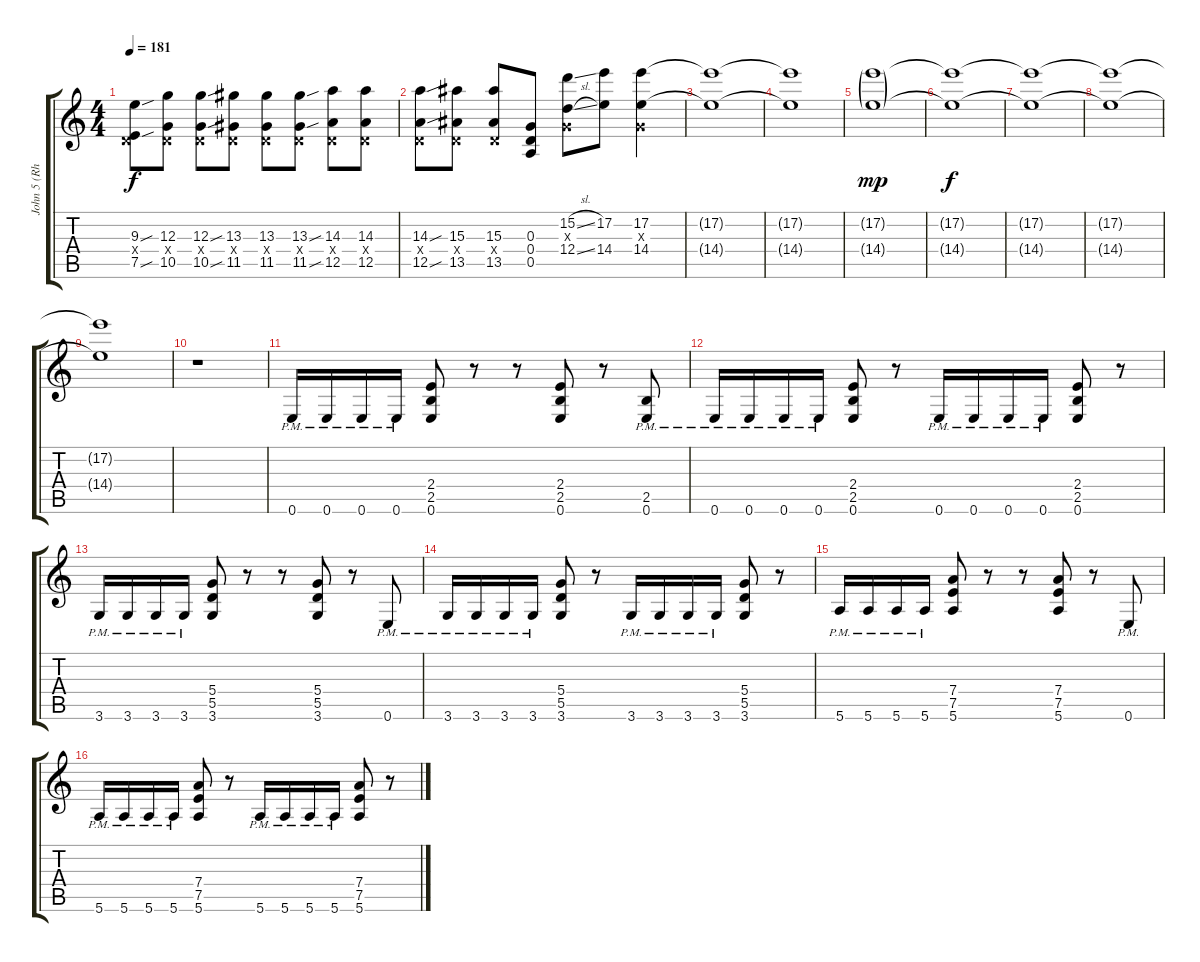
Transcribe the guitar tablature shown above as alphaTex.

\track ("John 5 (Rhythm 1)" "John 5 (Rh") {instrument overdrivenguitar}
\staff {score tabs}
\tuning (E4 B3 G3 D3 A2 E2) {hide}
\ts (4 4)
\tempo 181
\clef g2
\ks c
(9.3{sou} 0.4{x} 7.5{sou}).8{dy f} (12.3 0.4{x} 10.5).8 (12.3{sou} 0.4{x} 10.5{sou}).8 (13.3 0.4{x} 11.5).8 (13.3 0.4{x} 11.5).8 (13.3{sou} 0.4{x} 11.5{sou}).8 (14.3 0.4{x} 12.5).8 (14.3 0.4{x} 12.5).8 |
(14.3{sou} 0.4{x} 12.5{sou}).8 (15.3 0.4{x} 13.5).8 (15.3 0.4{x} 13.5).8 (0.3 0.4 0.5).8 (15.2{sl} 0.3{x} 12.4{sl}).8 (17.2 14.4).8 (17.2 0.3{x} 14.4).4 |
(17.2{t} 14.4{t}).1 |
(17.2{t} 14.4{t}).1 |
(17.2{g} 14.4{g}).1{dy mp volume 13} |
(17.2{t} 14.4{t}).1{dy f volume 12} |
(17.2{t} 14.4{t}).1{volume 8} |
(17.2{t} 14.4{t}).1{volume 6} |
(17.2{t} 14.4{t}).1{volume 2} |
r.1 |
0.6{pm}.16{volume 10 instrument distortionguitar} 0.6{pm}.16 0.6{pm}.16 0.6{pm}.16 (2.4 2.5 0.6).8 r.8 r.8 (2.4 2.5 0.6).8 r.8 (2.5{pm} 0.6{pm}).8 |
0.6{pm}.16 0.6{pm}.16 0.6{pm}.16 0.6{pm}.16 (2.4 2.5 0.6).8 r.8 0.6{pm}.16 0.6{pm}.16 0.6{pm}.16 0.6{pm}.16 (2.4 2.5 0.6).8 r.8 |
3.6{pm}.16 3.6{pm}.16 3.6{pm}.16 3.6{pm}.16 (5.4 5.5 3.6).8 r.8 r.8 (5.4 5.5 3.6).8 r.8 0.6{pm}.8 |
3.6{pm}.16 3.6{pm}.16 3.6{pm}.16 3.6{pm}.16 (5.4 5.5 3.6).8 r.8 3.6{pm}.16 3.6{pm}.16 3.6{pm}.16 3.6{pm}.16 (5.4 5.5 3.6).8 r.8 |
5.6{pm}.16 5.6{pm}.16 5.6{pm}.16 5.6{pm}.16 (7.4 7.5 5.6).8 r.8 r.8 (7.4 7.5 5.6).8 r.8 0.6{pm}.8 |
5.6{pm}.16 5.6{pm}.16 5.6{pm}.16 5.6{pm}.16 (7.4 7.5 5.6).8 r.8 5.6{pm}.16 5.6{pm}.16 5.6{pm}.16 5.6{pm}.16 (7.4 7.5 5.6).8 r.8
